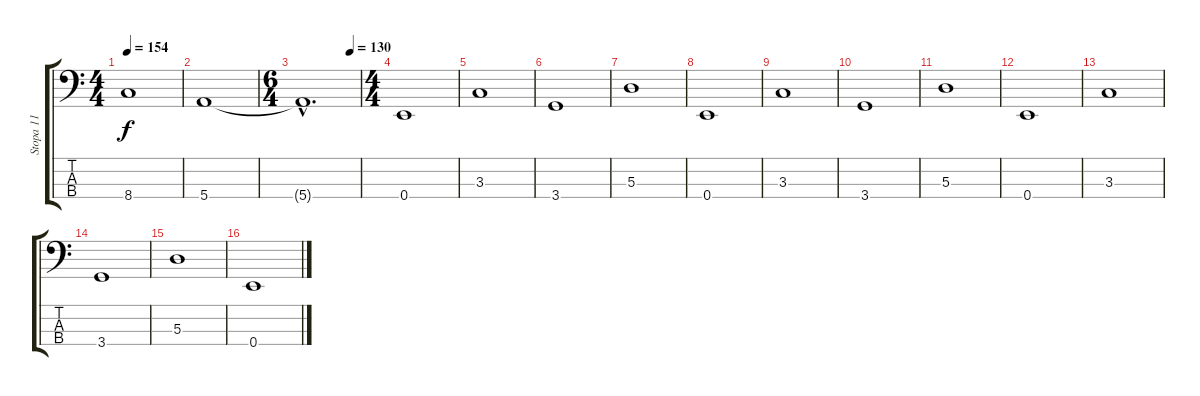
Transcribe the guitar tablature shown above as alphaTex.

\track ("Stopa 11" "Stopa 11") {instrument electricbassfinger}
\staff {score tabs}
\tuning (G2 D2 A1 E1) {hide}
\ts (4 4)
\tempo 154
\clef f4
\ks c
8.4.1{dy f} |
5.4.1 |
\ts (6 4)
\tempo (130 0.8333333333333334)
5.4{hac t}.1{d} |
\ts (4 4)
0.4.1{instrument slapbass2} |
3.3.1 |
3.4.1 |
5.3.1 |
0.4.1 |
3.3.1 |
3.4.1 |
5.3.1 |
0.4.1 |
3.3.1 |
3.4.1 |
5.3.1 |
0.4.1
